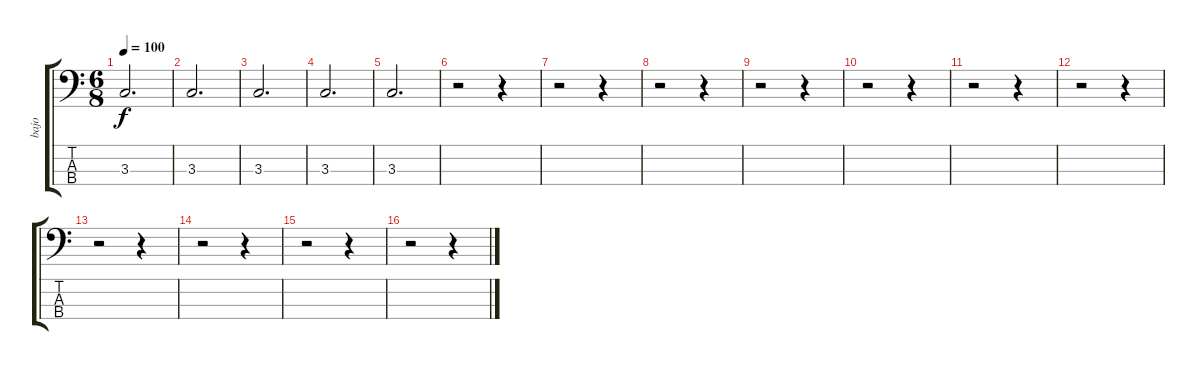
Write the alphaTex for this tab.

\track ("bajo" "bajo") {instrument electricbassfinger}
\staff {score tabs}
\tuning (G2 D2 A1 E1) {hide}
\ts (6 8)
\tempo 100
\clef f4
\ks c
3.3.2{d dy f} |
3.3.2{d} |
3.3.2{d} |
3.3.2{d} |
3.3.2{d} |
r.2 r.4 |
r.2 r.4 |
r.2 r.4 |
r.2 r.4 |
r.2 r.4 |
r.2 r.4 |
r.2 r.4 |
r.2 r.4 |
r.2 r.4 |
r.2 r.4 |
r.2 r.4
